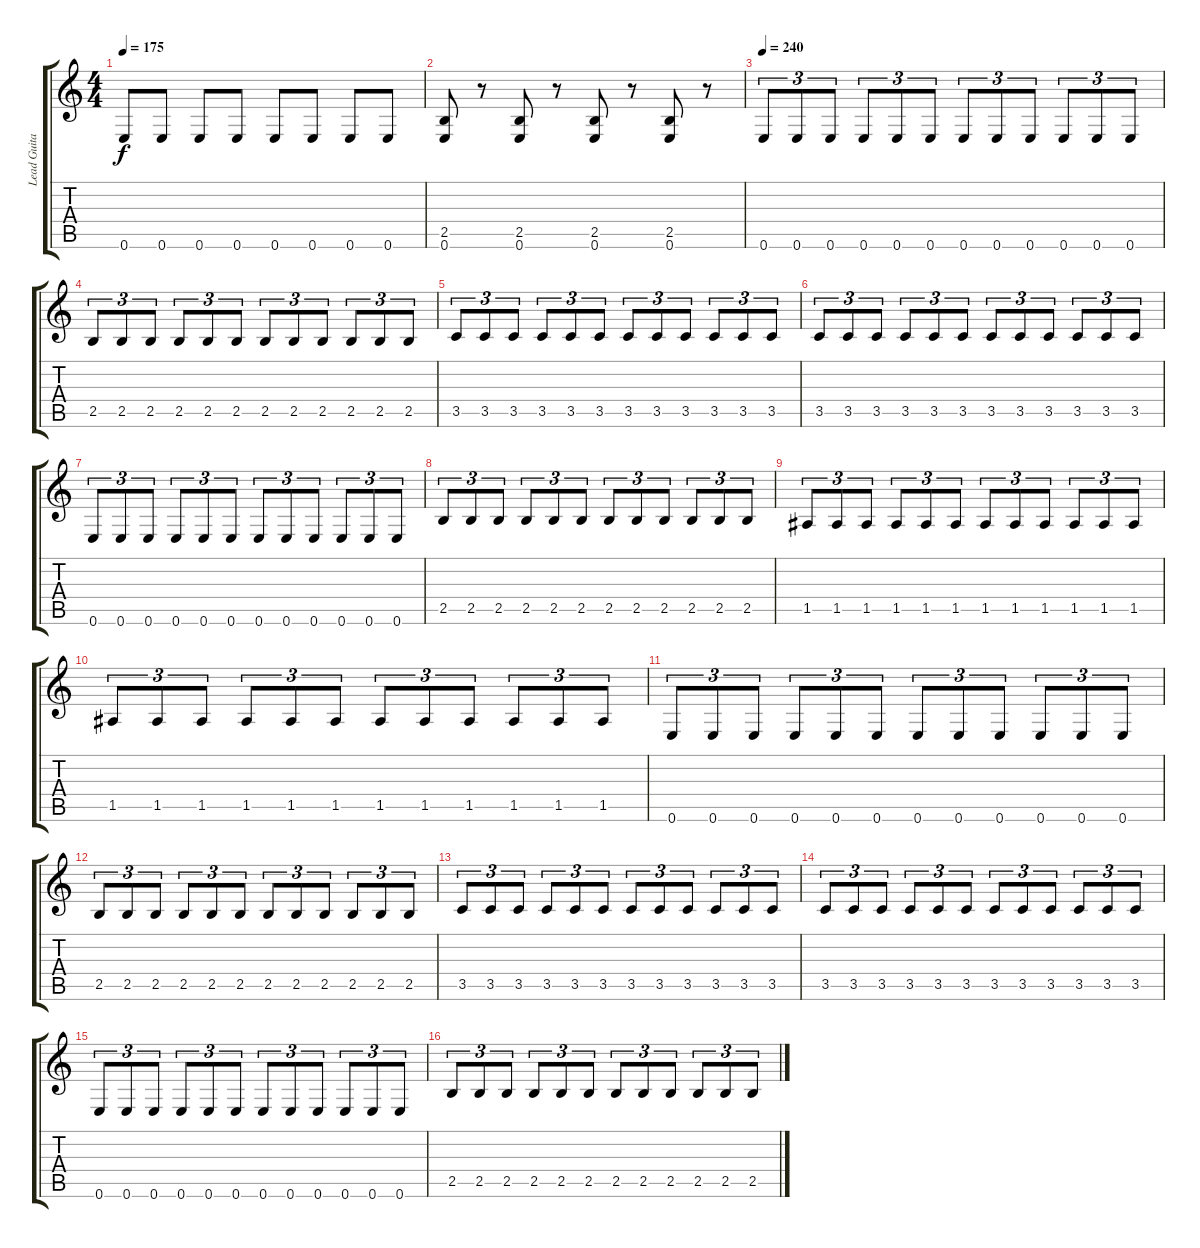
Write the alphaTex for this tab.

\track ("Lead Guitars" "Lead Guita") {instrument distortionguitar}
\staff {score tabs}
\tuning (E4 B3 G3 D3 A2 E2) {hide}
\ts (4 4)
\tempo 175
\clef g2
\ks c
0.6.8{dy f} 0.6.8 0.6.8 0.6.8 0.6.8 0.6.8 0.6.8 0.6.8 |
(2.5 0.6).8 r.8 (2.5 0.6).8 r.8 (2.5 0.6).8 r.8 (2.5 0.6).8 r.8 |
\tempo 240
0.6.8{tu (3 2) volume 10} 0.6.8{tu (3 2)} 0.6.8{tu (3 2)} 0.6.8{tu (3 2)} 0.6.8{tu (3 2)} 0.6.8{tu (3 2)} 0.6.8{tu (3 2)} 0.6.8{tu (3 2)} 0.6.8{tu (3 2)} 0.6.8{tu (3 2)} 0.6.8{tu (3 2)} 0.6.8{tu (3 2)} |
2.5.8{tu (3 2)} 2.5.8{tu (3 2)} 2.5.8{tu (3 2)} 2.5.8{tu (3 2)} 2.5.8{tu (3 2)} 2.5.8{tu (3 2)} 2.5.8{tu (3 2)} 2.5.8{tu (3 2)} 2.5.8{tu (3 2)} 2.5.8{tu (3 2)} 2.5.8{tu (3 2)} 2.5.8{tu (3 2)} |
3.5.8{tu (3 2)} 3.5.8{tu (3 2)} 3.5.8{tu (3 2)} 3.5.8{tu (3 2)} 3.5.8{tu (3 2)} 3.5.8{tu (3 2)} 3.5.8{tu (3 2)} 3.5.8{tu (3 2)} 3.5.8{tu (3 2)} 3.5.8{tu (3 2)} 3.5.8{tu (3 2)} 3.5.8{tu (3 2)} |
3.5.8{tu (3 2)} 3.5.8{tu (3 2)} 3.5.8{tu (3 2)} 3.5.8{tu (3 2)} 3.5.8{tu (3 2)} 3.5.8{tu (3 2)} 3.5.8{tu (3 2)} 3.5.8{tu (3 2)} 3.5.8{tu (3 2)} 3.5.8{tu (3 2)} 3.5.8{tu (3 2)} 3.5.8{tu (3 2)} |
0.6.8{tu (3 2)} 0.6.8{tu (3 2)} 0.6.8{tu (3 2)} 0.6.8{tu (3 2)} 0.6.8{tu (3 2)} 0.6.8{tu (3 2)} 0.6.8{tu (3 2)} 0.6.8{tu (3 2)} 0.6.8{tu (3 2)} 0.6.8{tu (3 2)} 0.6.8{tu (3 2)} 0.6.8{tu (3 2)} |
2.5.8{tu (3 2)} 2.5.8{tu (3 2)} 2.5.8{tu (3 2)} 2.5.8{tu (3 2)} 2.5.8{tu (3 2)} 2.5.8{tu (3 2)} 2.5.8{tu (3 2)} 2.5.8{tu (3 2)} 2.5.8{tu (3 2)} 2.5.8{tu (3 2)} 2.5.8{tu (3 2)} 2.5.8{tu (3 2)} |
1.5.8{tu (3 2)} 1.5.8{tu (3 2)} 1.5.8{tu (3 2)} 1.5.8{tu (3 2)} 1.5.8{tu (3 2)} 1.5.8{tu (3 2)} 1.5.8{tu (3 2)} 1.5.8{tu (3 2)} 1.5.8{tu (3 2)} 1.5.8{tu (3 2)} 1.5.8{tu (3 2)} 1.5.8{tu (3 2)} |
1.5.8{tu (3 2)} 1.5.8{tu (3 2)} 1.5.8{tu (3 2)} 1.5.8{tu (3 2)} 1.5.8{tu (3 2)} 1.5.8{tu (3 2)} 1.5.8{tu (3 2)} 1.5.8{tu (3 2)} 1.5.8{tu (3 2)} 1.5.8{tu (3 2)} 1.5.8{tu (3 2)} 1.5.8{tu (3 2)} |
0.6.8{tu (3 2)} 0.6.8{tu (3 2)} 0.6.8{tu (3 2)} 0.6.8{tu (3 2)} 0.6.8{tu (3 2)} 0.6.8{tu (3 2)} 0.6.8{tu (3 2)} 0.6.8{tu (3 2)} 0.6.8{tu (3 2)} 0.6.8{tu (3 2)} 0.6.8{tu (3 2)} 0.6.8{tu (3 2)} |
2.5.8{tu (3 2)} 2.5.8{tu (3 2)} 2.5.8{tu (3 2)} 2.5.8{tu (3 2)} 2.5.8{tu (3 2)} 2.5.8{tu (3 2)} 2.5.8{tu (3 2)} 2.5.8{tu (3 2)} 2.5.8{tu (3 2)} 2.5.8{tu (3 2)} 2.5.8{tu (3 2)} 2.5.8{tu (3 2)} |
3.5.8{tu (3 2)} 3.5.8{tu (3 2)} 3.5.8{tu (3 2)} 3.5.8{tu (3 2)} 3.5.8{tu (3 2)} 3.5.8{tu (3 2)} 3.5.8{tu (3 2)} 3.5.8{tu (3 2)} 3.5.8{tu (3 2)} 3.5.8{tu (3 2)} 3.5.8{tu (3 2)} 3.5.8{tu (3 2)} |
3.5.8{tu (3 2)} 3.5.8{tu (3 2)} 3.5.8{tu (3 2)} 3.5.8{tu (3 2)} 3.5.8{tu (3 2)} 3.5.8{tu (3 2)} 3.5.8{tu (3 2)} 3.5.8{tu (3 2)} 3.5.8{tu (3 2)} 3.5.8{tu (3 2)} 3.5.8{tu (3 2)} 3.5.8{tu (3 2)} |
0.6.8{tu (3 2)} 0.6.8{tu (3 2)} 0.6.8{tu (3 2)} 0.6.8{tu (3 2)} 0.6.8{tu (3 2)} 0.6.8{tu (3 2)} 0.6.8{tu (3 2)} 0.6.8{tu (3 2)} 0.6.8{tu (3 2)} 0.6.8{tu (3 2)} 0.6.8{tu (3 2)} 0.6.8{tu (3 2)} |
2.5.8{tu (3 2)} 2.5.8{tu (3 2)} 2.5.8{tu (3 2)} 2.5.8{tu (3 2)} 2.5.8{tu (3 2)} 2.5.8{tu (3 2)} 2.5.8{tu (3 2)} 2.5.8{tu (3 2)} 2.5.8{tu (3 2)} 2.5.8{tu (3 2)} 2.5.8{tu (3 2)} 2.5.8{tu (3 2)}
